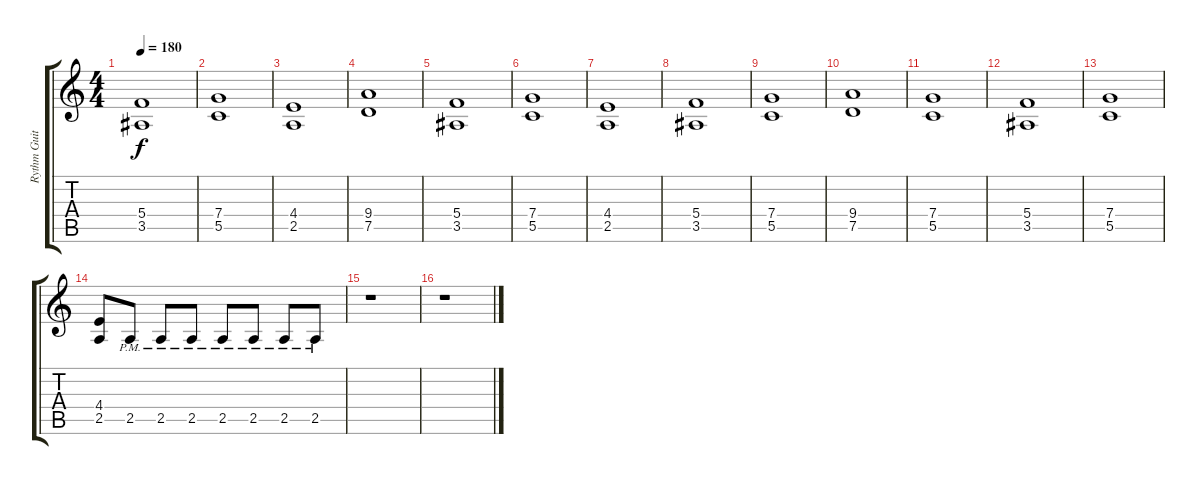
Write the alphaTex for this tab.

\track ("Rythm Guitar" "Rythm Guit") {instrument distortionguitar}
\staff {score tabs}
\tuning (D4 A3 F3 C3 G2 D2) {hide}
\ts (4 4)
\tempo 180
\clef g2
\ks c
(5.4 3.5).1{dy f} |
(7.4 5.5).1 |
(4.4 2.5).1 |
(9.4 7.5).1 |
(5.4 3.5).1 |
(7.4 5.5).1 |
(4.4 2.5).1 |
(5.4 3.5).1 |
(7.4 5.5).1 |
(9.4 7.5).1 |
(7.4 5.5).1 |
(5.4 3.5).1 |
(7.4 5.5).1 |
(4.4 2.5).8 2.5{pm}.8 2.5{pm}.8 2.5{pm}.8 2.5{pm}.8 2.5{pm}.8 2.5{pm}.8 2.5{pm}.8 |
r.1 |
r.1
